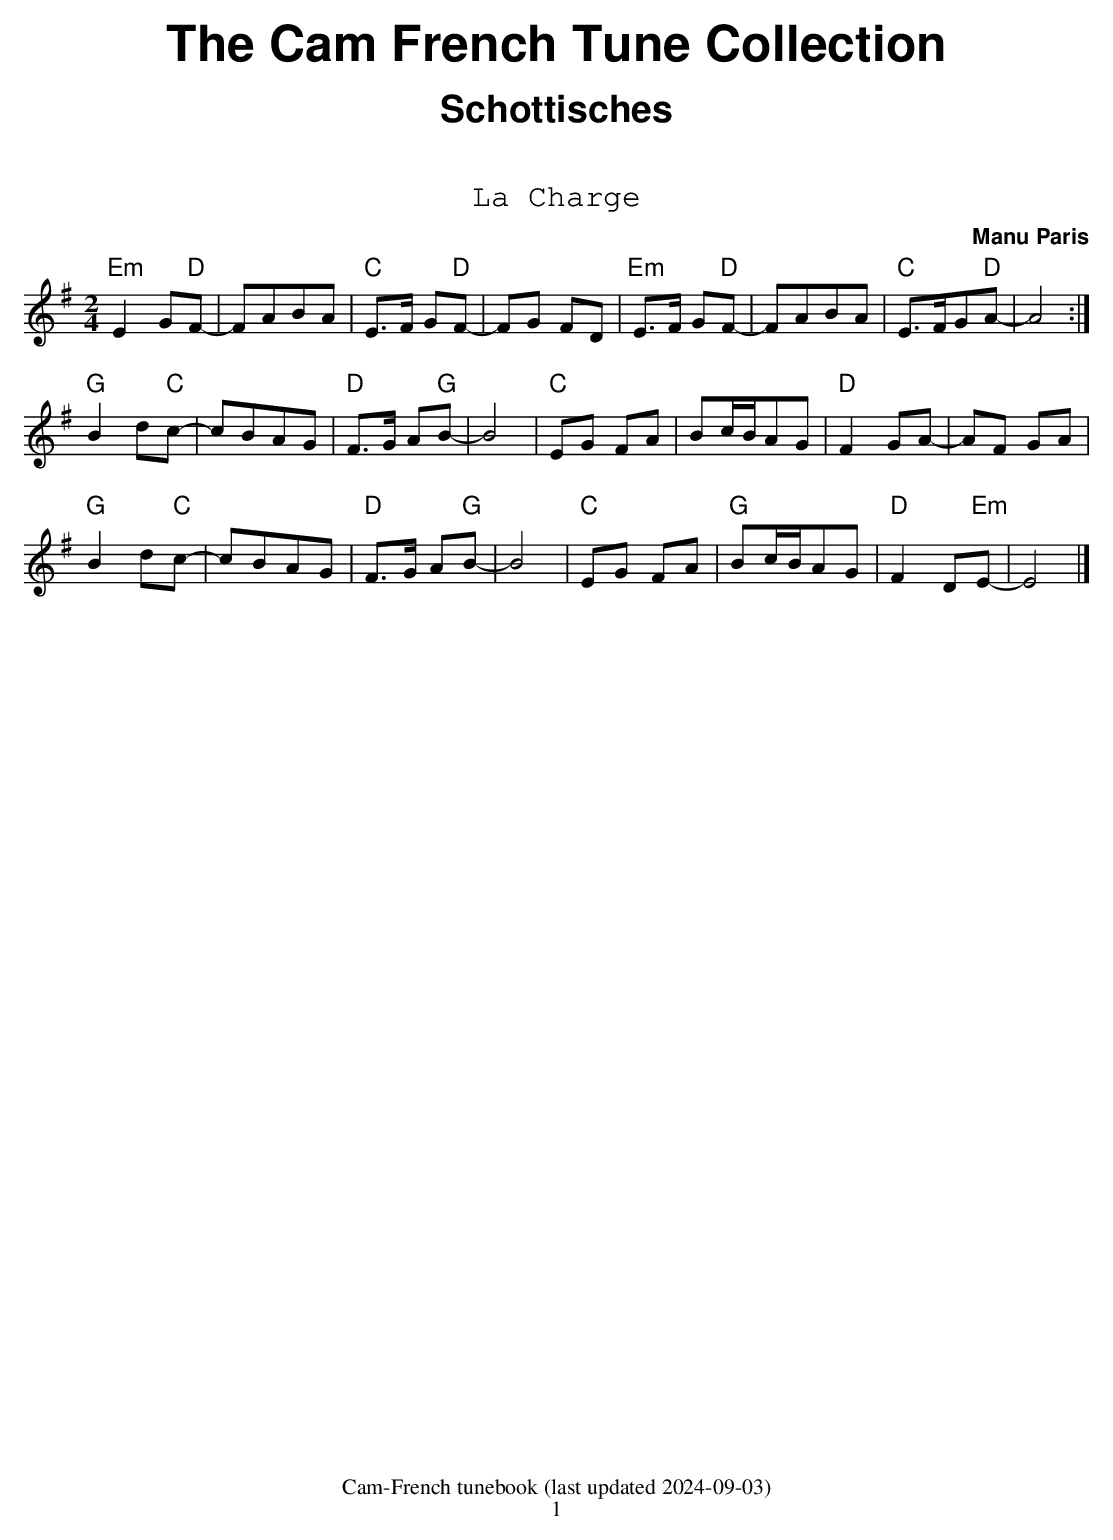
X:1
T:La Charge
C:Manu Paris
Q:1/4=150
M:2/4
L:1/8
K:Em
"Em"E2G"D"F-| FABA|"C"E3/2F/2 G"D"F-|FG FD|\
"Em"E3/2F/2 G"D"F-|FABA|"C"E3/2F/2G"D"A- |A4:|
"G"B2 d"C"c-|cBAG|"D"F3/2G/2 A"G"B-|B4|"C"EG FA|Bc/2B/2AG|"D"F2GA-|AF GA|
"G"B2 d"C"c-|cBAG|"D"F3/2G/2 A"G"B-|B4|"C"EG FA|"G"Bc/2B/2AG|"D"F2D"Em"E-|E4|]
